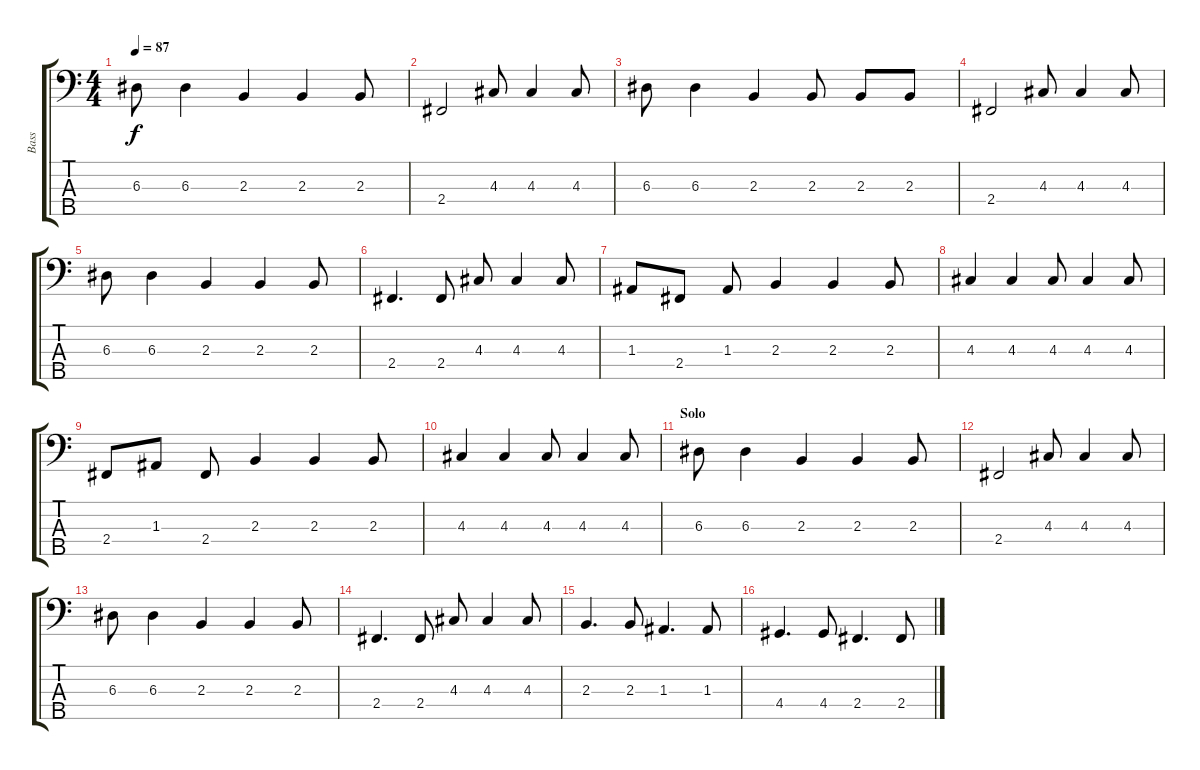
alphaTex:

\track ("Bass" "Bass") {instrument electricbassfinger}
\staff {score tabs}
\tuning (G2 D2 A1 E1 B0) {hide}
\ts (4 4)
\tempo 87
\clef f4
\ks c
6.3.8{dy f} 6.3.4 2.3.4 2.3.4 2.3.8 |
2.4.2 4.3.8 4.3.4 4.3.8 |
6.3.8 6.3.4 2.3.4 2.3.8 2.3.8 2.3.8 |
2.4.2 4.3.8 4.3.4 4.3.8 |
6.3.8 6.3.4 2.3.4 2.3.4 2.3.8 |
2.4.4{d} 2.4.8 4.3.8 4.3.4 4.3.8 |
1.3.8 2.4.8 1.3.8 2.3.4 2.3.4 2.3.8 |
4.3.4 4.3.4 4.3.8 4.3.4 4.3.8 |
2.4.8 1.3.8 2.4.8 2.3.4 2.3.4 2.3.8 |
4.3.4 4.3.4 4.3.8 4.3.4 4.3.8 |
\section ("" "Solo")
6.3.8 6.3.4 2.3.4 2.3.4 2.3.8 |
2.4.2 4.3.8 4.3.4 4.3.8 |
6.3.8 6.3.4 2.3.4 2.3.4 2.3.8 |
2.4.4{d} 2.4.8 4.3.8 4.3.4 4.3.8 |
2.3.4{d} 2.3.8 1.3.4{d} 1.3.8 |
4.4.4{d} 4.4.8 2.4.4{d} 2.4.8
